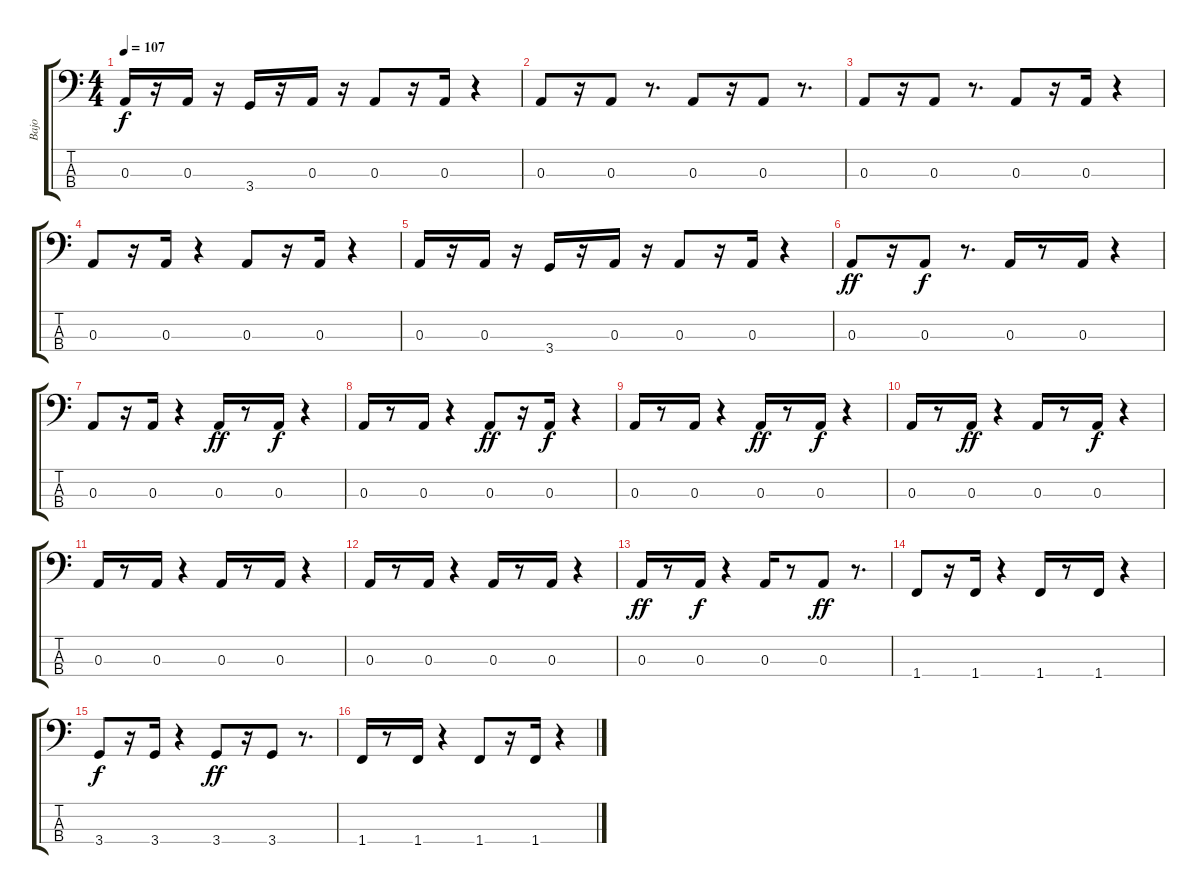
\track ("Bajo" "Bajo") {instrument synthbass1}
\staff {score tabs}
\tuning (G2 D2 A1 E1) {hide}
\ts (4 4)
\tempo 107
\clef f4
\ks c
0.3.16{dy f} r.16 0.3.16 r.16 3.4.16 r.16 0.3.16 r.16 0.3.8 r.16 0.3.16 r.4 |
0.3.8 r.16 0.3.8 r.8{d} 0.3.8 r.16 0.3.8 r.8{d} |
0.3.8 r.16 0.3.8 r.8{d} 0.3.8 r.16 0.3.16 r.4 |
0.3.8 r.16 0.3.16 r.4 0.3.8 r.16 0.3.16 r.4 |
0.3.16 r.16 0.3.16 r.16 3.4.16 r.16 0.3.16 r.16 0.3.8 r.16 0.3.16 r.4 |
0.3.8{dy ff} r.16 0.3.8{dy f} r.8{d} 0.3.16 r.8 0.3.16 r.4 |
0.3.8 r.16 0.3.16 r.4 0.3.16{dy ff} r.8 0.3.16{dy f} r.4 |
0.3.16 r.8 0.3.16 r.4 0.3.8{dy ff} r.16 0.3.16{dy f} r.4 |
0.3.16 r.8 0.3.16 r.4 0.3.16{dy ff} r.8 0.3.16{dy f} r.4 |
0.3.16 r.8 0.3.16{dy ff} r.4 0.3.16 r.8 0.3.16{dy f} r.4 |
0.3.16 r.8 0.3.16 r.4 0.3.16 r.8 0.3.16 r.4 |
0.3.16 r.8 0.3.16 r.4 0.3.16 r.8 0.3.16 r.4 |
0.3.16{dy ff} r.8 0.3.16{dy f} r.4 0.3.16 r.8 0.3.8{dy ff} r.8{d} |
1.4.8 r.16 1.4.16 r.4 1.4.16 r.8 1.4.16 r.4 |
3.4.8{dy f} r.16 3.4.16 r.4 3.4.8{dy ff} r.16 3.4.8 r.8{d} |
1.4.16 r.8 1.4.16 r.4 1.4.8 r.16 1.4.16 r.4
